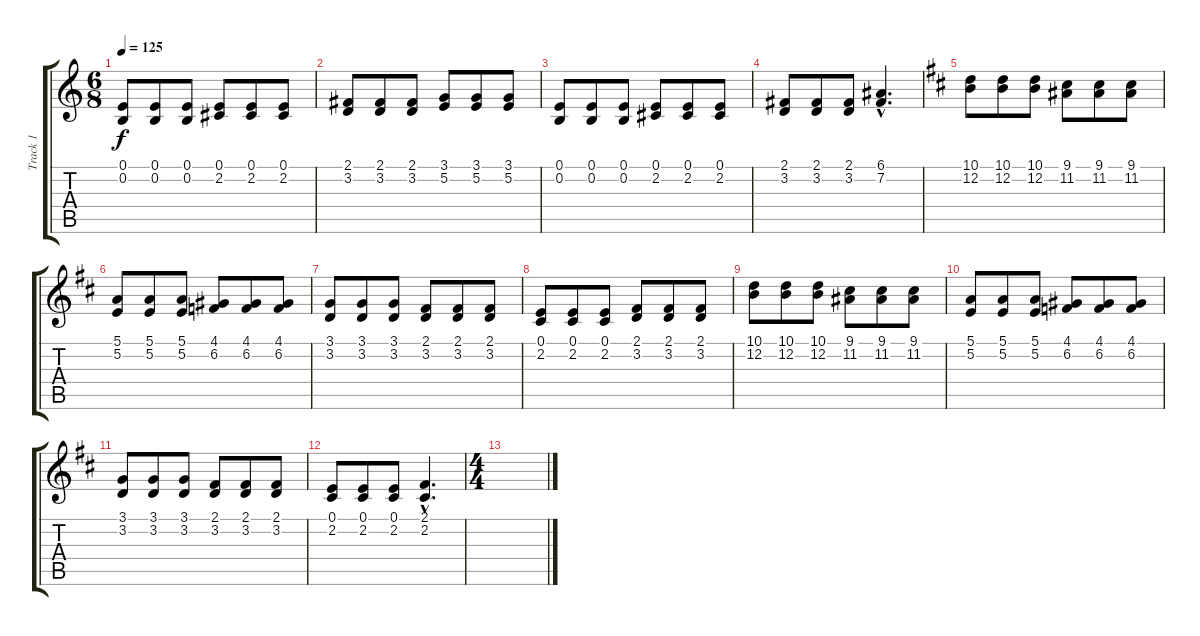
\track ("Track 1" "Track 1") {instrument tangoaccordion}
\staff {score tabs}
\tuning (E4 B3 G3 D3 A2 E2) {hide}
\ts (6 8)
\tempo 125
\clef g2
\ks c
(0.1 0.2).8{dy f} (0.1 0.2).8 (0.1 0.2).8 (0.1 2.2).8 (0.1 2.2).8 (0.1 2.2).8 |
(2.1 3.2).8 (2.1 3.2).8 (2.1 3.2).8 (3.1 5.2).8 (3.1 5.2).8 (3.1 5.2).8 |
(0.1 0.2).8 (0.1 0.2).8 (0.1 0.2).8 (0.1 2.2).8 (0.1 2.2).8 (0.1 2.2).8 |
(2.1 3.2).8 (2.1 3.2).8 (2.1 3.2).8 (6.1{hac} 7.2{hac}).4{d} |
\ks d
(10.1 12.2).8{volume 10} (10.1 12.2).8 (10.1 12.2).8 (9.1 11.2).8 (9.1 11.2).8 (9.1 11.2).8 |
(5.1 5.2).8 (5.1 5.2).8 (5.1 5.2).8 (4.1 6.2).8 (4.1 6.2).8 (4.1 6.2).8 |
(3.1 3.2).8 (3.1 3.2).8 (3.1 3.2).8 (2.1 3.2).8 (2.1 3.2).8 (2.1 3.2).8 |
(0.1 2.2).8 (0.1 2.2).8 (0.1 2.2).8 (2.1 3.2).8 (2.1 3.2).8 (2.1 3.2).8 |
(10.1 12.2).8{volume 10} (10.1 12.2).8 (10.1 12.2).8 (9.1 11.2).8 (9.1 11.2).8 (9.1 11.2).8 |
(5.1 5.2).8 (5.1 5.2).8 (5.1 5.2).8 (4.1 6.2).8 (4.1 6.2).8 (4.1 6.2).8 |
(3.1 3.2).8 (3.1 3.2).8 (3.1 3.2).8 (2.1 3.2).8 (2.1 3.2).8 (2.1 3.2).8 |
(0.1 2.2).8 (0.1 2.2).8 (0.1 2.2).8 (2.1{hac} 2.2{hac}).4{d} |
\ts (4 4)
